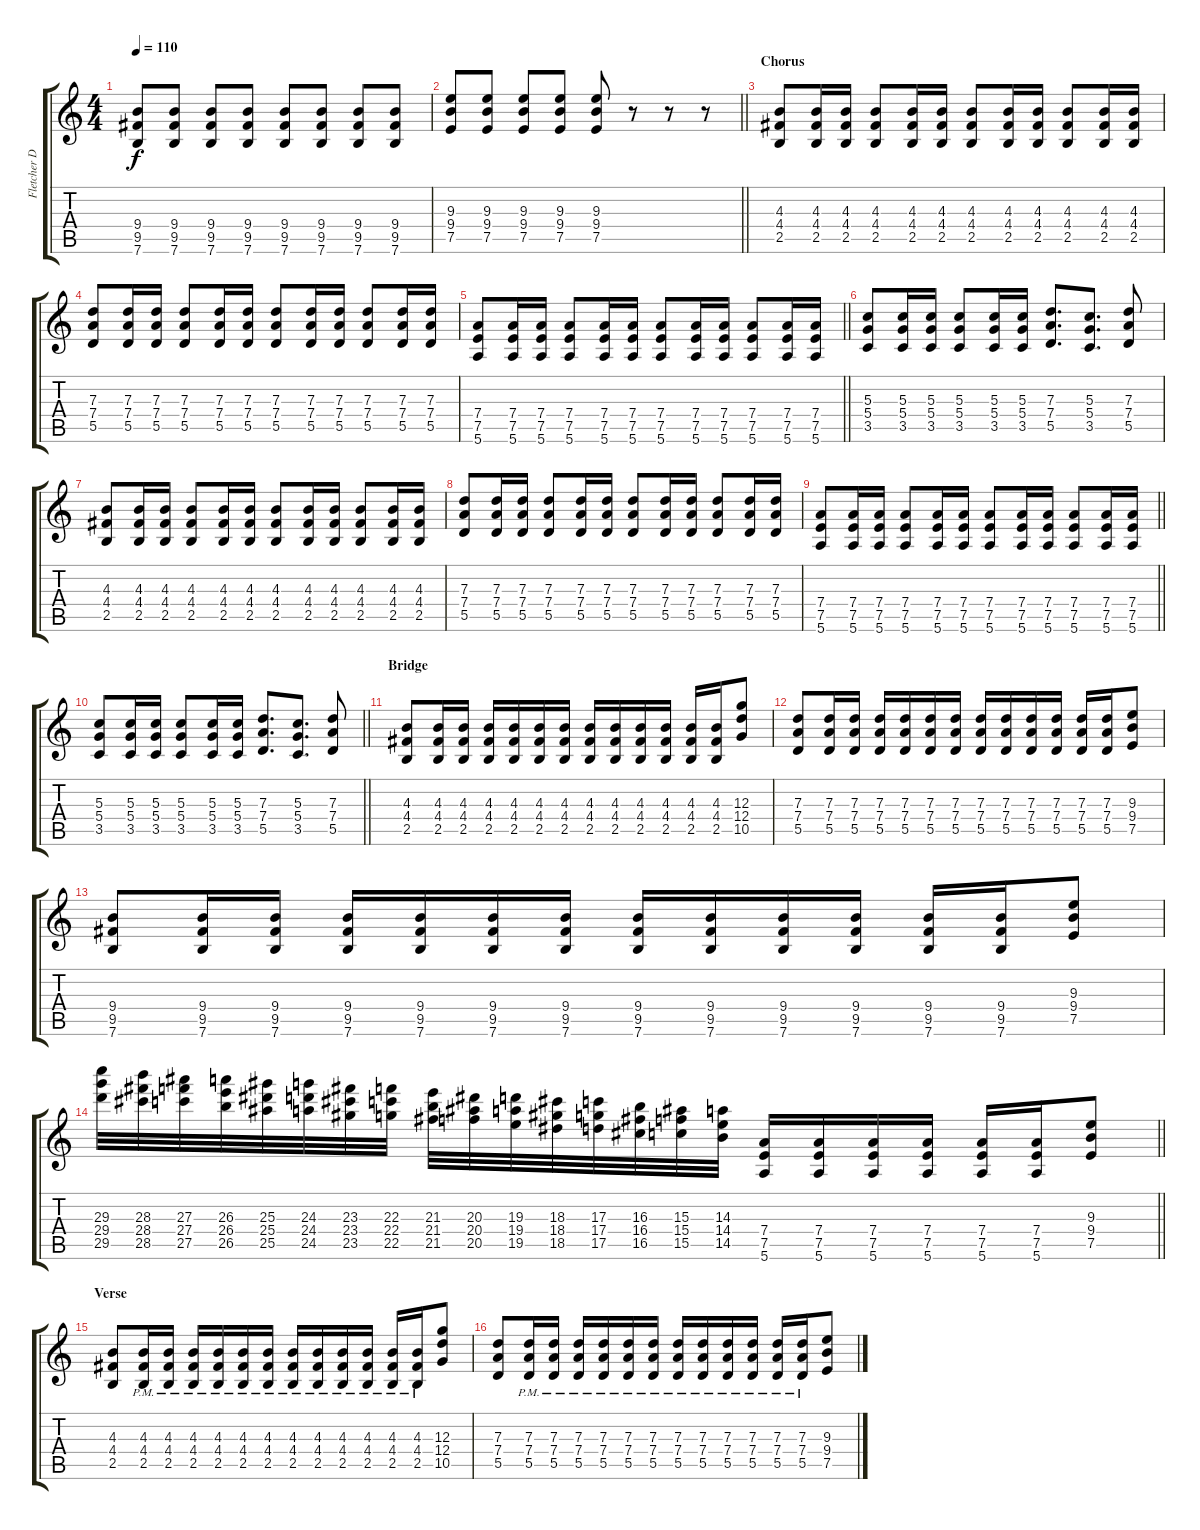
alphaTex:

\track ("Fletcher Dragge" "Fletcher D") {instrument distortionguitar}
\staff {score tabs}
\tuning (E4 B3 G3 D3 A2 E2) {hide}
\ts (4 4)
\tempo 110
\clef g2
\ks c
(9.4 9.5 7.6).8{dy f} (9.4 9.5 7.6).8 (9.4 9.5 7.6).8 (9.4 9.5 7.6).8 (9.4 9.5 7.6).8 (9.4 9.5 7.6).8 (9.4 9.5 7.6).8 (9.4 9.5 7.6).8 |
\barLineRight lightlight
(9.3 9.4 7.5).8 (9.3 9.4 7.5).8 (9.3 9.4 7.5).8 (9.3 9.4 7.5).8 (9.3 9.4 7.5).8 r.8 r.8 r.8 |
\section ("" "Chorus")
(4.3 4.4 2.5).8 (4.3 4.4 2.5).16 (4.3 4.4 2.5).16 (4.3 4.4 2.5).8 (4.3 4.4 2.5).16 (4.3 4.4 2.5).16 (4.3 4.4 2.5).8 (4.3 4.4 2.5).16 (4.3 4.4 2.5).16 (4.3 4.4 2.5).8 (4.3 4.4 2.5).16 (4.3 4.4 2.5).16 |
(7.3 7.4 5.5).8 (7.3 7.4 5.5).16 (7.3 7.4 5.5).16 (7.3 7.4 5.5).8 (7.3 7.4 5.5).16 (7.3 7.4 5.5).16 (7.3 7.4 5.5).8 (7.3 7.4 5.5).16 (7.3 7.4 5.5).16 (7.3 7.4 5.5).8 (7.3 7.4 5.5).16 (7.3 7.4 5.5).16 |
\barLineRight lightlight
(7.4 7.5 5.6).8 (7.4 7.5 5.6).16 (7.4 7.5 5.6).16 (7.4 7.5 5.6).8 (7.4 7.5 5.6).16 (7.4 7.5 5.6).16 (7.4 7.5 5.6).8 (7.4 7.5 5.6).16 (7.4 7.5 5.6).16 (7.4 7.5 5.6).8 (7.4 7.5 5.6).16 (7.4 7.5 5.6).16 |
(5.3 5.4 3.5).8 (5.3 5.4 3.5).16 (5.3 5.4 3.5).16 (5.3 5.4 3.5).8 (5.3 5.4 3.5).16 (5.3 5.4 3.5).16 (7.3 7.4 5.5).8{d} (5.3 5.4 3.5).8{d} (7.3 7.4 5.5).8 |
(4.3 4.4 2.5).8 (4.3 4.4 2.5).16 (4.3 4.4 2.5).16 (4.3 4.4 2.5).8 (4.3 4.4 2.5).16 (4.3 4.4 2.5).16 (4.3 4.4 2.5).8 (4.3 4.4 2.5).16 (4.3 4.4 2.5).16 (4.3 4.4 2.5).8 (4.3 4.4 2.5).16 (4.3 4.4 2.5).16 |
(7.3 7.4 5.5).8 (7.3 7.4 5.5).16 (7.3 7.4 5.5).16 (7.3 7.4 5.5).8 (7.3 7.4 5.5).16 (7.3 7.4 5.5).16 (7.3 7.4 5.5).8 (7.3 7.4 5.5).16 (7.3 7.4 5.5).16 (7.3 7.4 5.5).8 (7.3 7.4 5.5).16 (7.3 7.4 5.5).16 |
\barLineRight lightlight
(7.4 7.5 5.6).8 (7.4 7.5 5.6).16 (7.4 7.5 5.6).16 (7.4 7.5 5.6).8 (7.4 7.5 5.6).16 (7.4 7.5 5.6).16 (7.4 7.5 5.6).8 (7.4 7.5 5.6).16 (7.4 7.5 5.6).16 (7.4 7.5 5.6).8 (7.4 7.5 5.6).16 (7.4 7.5 5.6).16 |
\barLineRight lightlight
(5.3 5.4 3.5).8 (5.3 5.4 3.5).16 (5.3 5.4 3.5).16 (5.3 5.4 3.5).8 (5.3 5.4 3.5).16 (5.3 5.4 3.5).16 (7.3 7.4 5.5).8{d} (5.3 5.4 3.5).8{d} (7.3 7.4 5.5).8 |
\section ("" "Bridge")
(4.3 4.4 2.5).8 (4.3 4.4 2.5).16 (4.3 4.4 2.5).16 (4.3 4.4 2.5).16 (4.3 4.4 2.5).16 (4.3 4.4 2.5).16 (4.3 4.4 2.5).16 (4.3 4.4 2.5).16 (4.3 4.4 2.5).16 (4.3 4.4 2.5).16 (4.3 4.4 2.5).16 (4.3 4.4 2.5).16 (4.3 4.4 2.5).16 (12.3 12.4 10.5).8 |
(7.3 7.4 5.5).8 (7.3 7.4 5.5).16 (7.3 7.4 5.5).16 (7.3 7.4 5.5).16 (7.3 7.4 5.5).16 (7.3 7.4 5.5).16 (7.3 7.4 5.5).16 (7.3 7.4 5.5).16 (7.3 7.4 5.5).16 (7.3 7.4 5.5).16 (7.3 7.4 5.5).16 (7.3 7.4 5.5).16 (7.3 7.4 5.5).16 (9.3 9.4 7.5).8 |
(9.4 9.5 7.6).8 (9.4 9.5 7.6).16 (9.4 9.5 7.6).16 (9.4 9.5 7.6).16 (9.4 9.5 7.6).16 (9.4 9.5 7.6).16 (9.4 9.5 7.6).16 (9.4 9.5 7.6).16 (9.4 9.5 7.6).16 (9.4 9.5 7.6).16 (9.4 9.5 7.6).16 (9.4 9.5 7.6).16 (9.4 9.5 7.6).16 (9.3 9.4 7.5).8 |
\barLineRight lightlight
(29.3 29.4 29.5).32 (28.3 28.4 28.5).32 (27.3 27.4 27.5).32 (26.3 26.4 26.5).32 (25.3 25.4 25.5).32 (24.3 24.4 24.5).32 (23.3 23.4 23.5).32 (22.3 22.4 22.5).32 (21.3 21.4 21.5).32 (20.3 20.4 20.5).32 (19.3 19.4 19.5).32 (18.3 18.4 18.5).32 (17.3 17.4 17.5).32 (16.3 16.4 16.5).32 (15.3 15.4 15.5).32 (14.3 14.4 14.5).32 (7.4 7.5 5.6).16 (7.4 7.5 5.6).16 (7.4 7.5 5.6).16 (7.4 7.5 5.6).16 (7.4 7.5 5.6).16 (7.4 7.5 5.6).16 (9.3 9.4 7.5).8 |
\section ("" "Verse")
(4.3 4.4 2.5).8 (4.3{pm} 4.4{pm} 2.5{pm}).16 (4.3{pm} 4.4{pm} 2.5{pm}).16 (4.3{pm} 4.4{pm} 2.5{pm}).16 (4.3{pm} 4.4{pm} 2.5{pm}).16 (4.3{pm} 4.4{pm} 2.5{pm}).16 (4.3{pm} 4.4{pm} 2.5{pm}).16 (4.3{pm} 4.4{pm} 2.5{pm}).16 (4.3{pm} 4.4{pm} 2.5{pm}).16 (4.3{pm} 4.4{pm} 2.5{pm}).16 (4.3{pm} 4.4{pm} 2.5{pm}).16 (4.3{pm} 4.4{pm} 2.5{pm}).16 (4.3{pm} 4.4{pm} 2.5{pm}).16 (12.3 12.4 10.5).8 |
(7.3 7.4 5.5).8 (7.3{pm} 7.4{pm} 5.5{pm}).16 (7.3{pm} 7.4{pm} 5.5{pm}).16 (7.3{pm} 7.4{pm} 5.5{pm}).16 (7.3{pm} 7.4{pm} 5.5{pm}).16 (7.3{pm} 7.4{pm} 5.5{pm}).16 (7.3{pm} 7.4{pm} 5.5{pm}).16 (7.3{pm} 7.4{pm} 5.5{pm}).16 (7.3{pm} 7.4{pm} 5.5{pm}).16 (7.3{pm} 7.4{pm} 5.5{pm}).16 (7.3{pm} 7.4{pm} 5.5{pm}).16 (7.3{pm} 7.4{pm} 5.5{pm}).16 (7.3{pm} 7.4{pm} 5.5{pm}).16 (9.3 9.4 7.5).8
